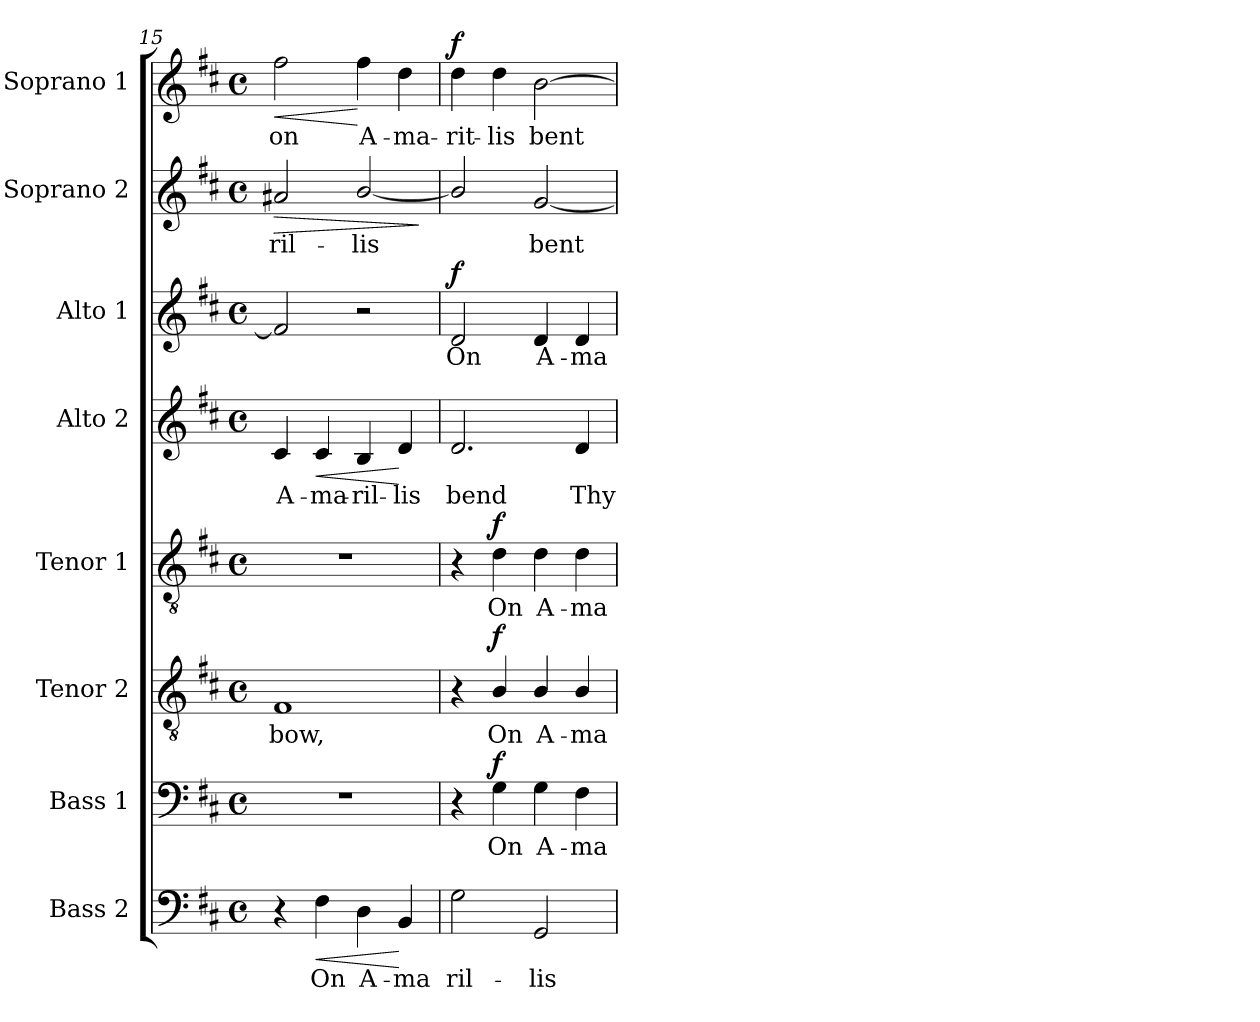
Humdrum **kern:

**kern	**text	**dynam	**kern	**text	**dynam	**kern	**text	**dynam	**kern	**text	**dynam	**kern	**text	**dynam	**kern	**text	**dynam	**kern	**text	**dynam	**kern	**text	**dynam
*part8	*part8	*part8	*part7	*part7	*part7	*part6	*part6	*part6	*part5	*part5	*part5	*part4	*part4	*part4	*part3	*part3	*part3	*part2	*part2	*part2	*part1	*part1	*part1
*staff8	*staff8	*staff8	*staff7	*staff7	*staff7	*staff6	*staff6	*staff6	*staff5	*staff5	*staff5	*staff4	*staff4	*staff4	*staff3	*staff3	*staff3	*staff2	*staff2	*staff2	*staff1	*staff1	*staff1
*I"Bass 2	*	*	*I"Bass 1	*	*	*I"Tenor 2	*	*	*I"Tenor 1	*	*	*I"Alto 2	*	*	*I"Alto 1	*	*	*I"Soprano 2	*	*	*I"Soprano 1	*	*
*I'B2.	*	*	*I'B1.	*	*	*I'T2.	*	*	*I'T1.	*	*	*I'A2.	*	*	*I'A1.	*	*	*I'S2.	*	*	*I'S1.	*	*
*clefF4	*	*	*clefF4	*	*	*clefGv2	*	*	*clefGv2	*	*	*clefG2	*	*	*clefG2	*	*	*clefG2	*	*	*clefG2	*	*
*	*	*	*	*	*	*ITrd7c12	*	*	*ITrd7c12	*	*	*	*	*	*	*	*	*	*	*	*	*	*
*k[f#c#]	*	*	*k[f#c#]	*	*	*k[f#c#]	*	*	*k[f#c#]	*	*	*k[f#c#]	*	*	*k[f#c#]	*	*	*k[f#c#]	*	*	*k[f#c#]	*	*
*D:	*	*	*D:	*	*	*D:	*	*	*D:	*	*	*D:	*	*	*D:	*	*	*D:	*	*	*D:	*	*
*M4/4	*	*	*M4/4	*	*	*M4/4	*	*	*M4/4	*	*	*M4/4	*	*	*M4/4	*	*	*M4/4	*	*	*M4/4	*	*
*met(c)	*	*	*met(c)	*	*	*met(c)	*	*	*met(c)	*	*	*met(c)	*	*	*met(c)	*	*	*met(c)	*	*	*met(c)	*	*
=15	=15	=15	=15	=15	=15	=15	=15	=15	=15	=15	=15	=15	=15	=15	=15	=15	=15	=15	=15	=15	=15	=15	=15
!	!	!	!	!	!	!	!LO:LY:b:color=#000000	!	!	!	!	!	!	!	!	!	!	!	!	!	!	!	!
!	!	!	!	!	!	!	!	!	!	!	!	!	!LO:LY:b:color=#000000	!	!	!	!	!	!	!	!	!	!
!	!	!	!	!	!	!	!	!	!	!	!	!	!	!	!	!	!	!	!LO:LY:b:color=#000000	!LO:HP:b	!	!	!
!	!	!	!	!	!	!	!	!	!	!	!	!	!	!	!	!	!	!	!	!	!	!LO:LY:b:color=#000000	!LO:HP:b
4r	.	.	1r	.	.	1FF#i	bow,	.	1r	.	.	4c#i/	A-	.	2f#i/]	.	.	2a#Xi/	-ril-	>	2ff#i\	on	<
!	!LO:LY:b:color=#000000	!LO:HP:b	!	!	!	!	!	!	!	!	!	!	!	!	!	!	!	!	!	!	!	!	!
!	!	!	!	!	!	!	!	!	!	!	!	!	!LO:LY:b:color=#000000	!LO:HP:b	!	!	!	!	!	!	!	!	!
4F#i\	On	<	.	.	.	.	.	.	.	.	.	4c#i/	-ma-	<	.	.	.	.	.	.	.	.	.
!	!LO:LY:b:color=#000000	!	!	!	!	!	!	!	!	!	!	!	!	!	!	!	!	!	!	!	!	!	!
!	!	!	!	!	!	!	!	!	!	!	!	!	!LO:LY:b:color=#000000	!	!	!	!	!	!	!	!	!	!
!	!	!	!	!	!	!	!	!	!	!	!	!	!	!	!	!	!	!	!LO:LY:b:color=#000000	!	!	!	!
!	!	!	!	!	!	!	!	!	!	!	!	!	!	!	!	!	!	!	!	!	!	!LO:LY:b:color=#000000	!
4Di\	A-	.	.	.	.	.	.	.	.	.	.	4Bi/	-ril-	.	2r	.	.	[2bi/	-lis	.	4ff#i\	A-	[
!	!LO:LY:b:color=#000000	!	!	!	!	!	!	!	!	!	!	!	!	!	!	!	!	!	!	!	!	!	!
!	!	!	!	!	!	!	!	!	!	!	!	!	!LO:LY:b:color=#000000	!	!	!	!	!	!	!	!	!	!
!	!	!	!	!	!	!	!	!	!	!	!	!	!	!	!	!	!	!	!	!	!	!LO:LY:b:color=#000000	!
4BBi/	-ma	[	.	.	.	.	.	.	.	.	.	4di/	-lis	[	.	.	.	.	.	.	4ddi\	-ma-	.
.	.	.	.	.	.	.	.	.	.	.	.	.	.	.	.	.	.	.	.	]	.	.	.
!!LO:LB:g=z
=16	=16	=16	=16	=16	=16	=16	=16	=16	=16	=16	=16	=16	=16	=16	=16	=16	=16	=16	=16	=16	=16	=16	=16
!	!LO:LY:b:color=#000000	!	!	!	!	!	!	!	!	!	!	!	!	!	!	!	!	!	!	!	!	!	!
!	!	!	!	!	!	!	!	!	!	!	!	!	!LO:LY:b:color=#000000	!	!	!	!	!	!	!	!	!	!
!	!	!	!	!	!	!	!	!	!	!	!	!	!	!	!	!LO:LY:b:color=#000000	!	!	!	!	!	!	!
!	!	!	!	!	!	!	!	!	!	!	!	!	!	!	!	!	!	!	!	!	!	!LO:LY:b:color=#000000	!
2Gi\	ril-	.	4r	.	.	4r	.	.	4r	.	.	2.di/	bend	.	2di/	On	f	2bi/]	.	.	4ddi\	-rit-	f
!	!	!	!	!LO:LY:b:color=#000000	!	!	!	!	!	!	!	!	!	!	!	!	!	!	!	!	!	!	!
!	!	!	!	!	!	!	!LO:LY:b:color=#000000	!	!	!	!	!	!	!	!	!	!	!	!	!	!	!	!
!	!	!	!	!	!	!	!	!	!	!LO:LY:b:color=#000000	!	!	!	!	!	!	!	!	!	!	!	!	!
!	!	!	!	!	!	!	!	!	!	!	!	!	!	!	!	!	!	!	!	!	!	!LO:LY:b:color=#000000	!
.	.	.	4Gi\	On	f	4BBi/	On	f	4Di\	On	f	.	.	.	.	.	.	.	.	.	4ddi\	-lis	.
!	!LO:LY:b:color=#000000	!	!	!	!	!	!	!	!	!	!	!	!	!	!	!	!	!	!	!	!	!	!
!	!	!	!	!LO:LY:b:color=#000000	!	!	!	!	!	!	!	!	!	!	!	!	!	!	!	!	!	!	!
!	!	!	!	!	!	!	!LO:LY:b:color=#000000	!	!	!	!	!	!	!	!	!	!	!	!	!	!	!	!
!	!	!	!	!	!	!	!	!	!	!LO:LY:b:color=#000000	!	!	!	!	!	!	!	!	!	!	!	!	!
!	!	!	!	!	!	!	!	!	!	!	!	!	!	!	!	!LO:LY:b:color=#000000	!	!	!	!	!	!	!
!	!	!	!	!	!	!	!	!	!	!	!	!	!	!	!	!	!	!	!LO:LY:b:color=#000000	!	!	!	!
!	!	!	!	!	!	!	!	!	!	!	!	!	!	!	!	!	!	!	!	!	!	!LO:LY:b:color=#000000	!
2GGi/	-lis	.	4Gi\	A-	.	4BBi/	A-	.	4Di\	A-	.	.	.	.	4di/	A-	.	[2gi/	bent	.	[2bi\	bent	.
!	!	!	!	!LO:LY:b:color=#000000	!	!	!	!	!	!	!	!	!	!	!	!	!	!	!	!	!	!	!
!	!	!	!	!	!	!	!LO:LY:b:color=#000000	!	!	!	!	!	!	!	!	!	!	!	!	!	!	!	!
!	!	!	!	!	!	!	!	!	!	!LO:LY:b:color=#000000	!	!	!	!	!	!	!	!	!	!	!	!	!
!	!	!	!	!	!	!	!	!	!	!	!	!	!LO:LY:b:color=#000000	!	!	!	!	!	!	!	!	!	!
!	!	!	!	!	!	!	!	!	!	!	!	!	!	!	!	!LO:LY:b:color=#000000	!	!	!	!	!	!	!
.	.	.	4F#i\	-ma-	.	4BBi/	-ma-	.	4Di\	-ma-	.	4di/	Thy	.	4di/	-ma-	.	.	.	.	.	.	.
=	=	=	=	=	=	=	=	=	=	=	=	=	=	=	=	=	=	=	=	=	=	=	=
*-	*-	*-	*-	*-	*-	*-	*-	*-	*-	*-	*-	*-	*-	*-	*-	*-	*-	*-	*-	*-	*-	*-	*-
